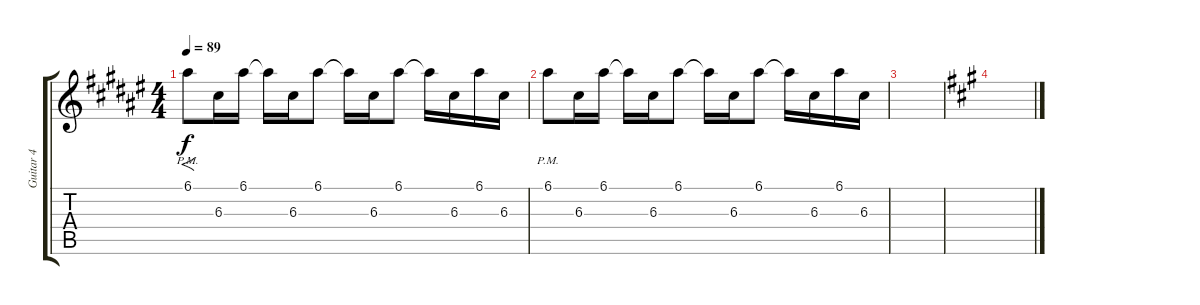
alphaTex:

\track ("Guitar 4" "Guitar 4") {instrument overdrivenguitar}
\staff {score tabs}
\tuning (E4 B3 G3 D3 A2 E2) {hide}
\ts (4 4)
\tempo 89
\clef g2
\ks f#
6.1{pm}.8{f dy f} 6.3.16 6.1.16 6.1{t}.16 6.3.16 6.1.8 6.1{t}.16 6.3.16 6.1.8 6.1{t}.16 6.3.16 6.1.16 6.3.16 |
6.1{pm}.8 6.3.16 6.1.16 6.1{t}.16 6.3.16 6.1.8 6.1{t}.16 6.3.16 6.1.8 6.1{t}.16 6.3.16 6.1.16 6.3.16 |
|
\ks f#minor
